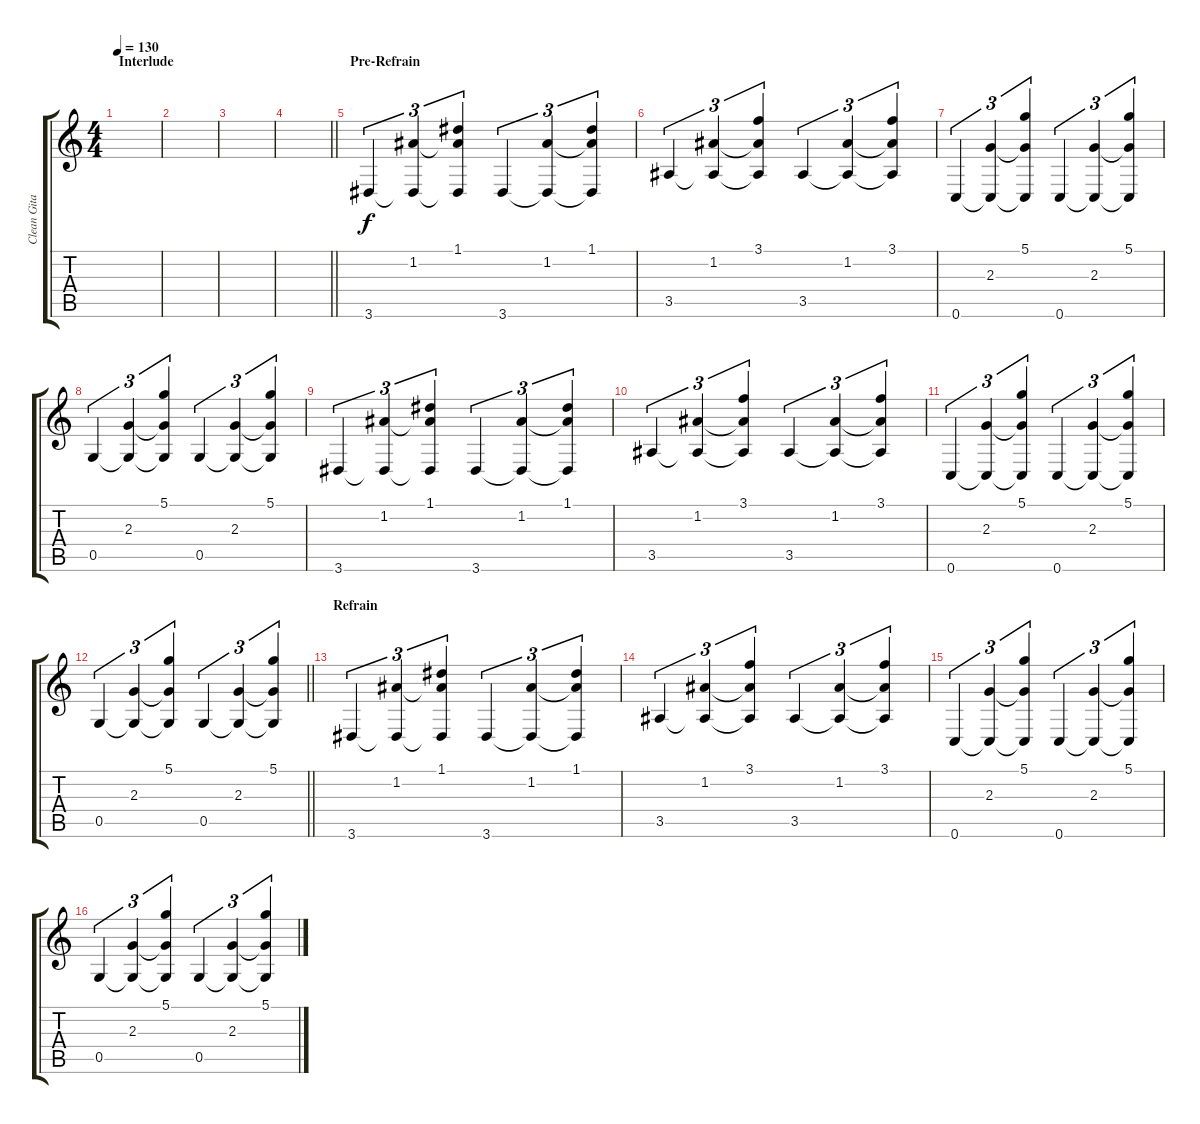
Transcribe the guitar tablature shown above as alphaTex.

\track ("Clean Gitarre" "Clean Gita") {instrument acousticguitarsteel}
\staff {score tabs}
\tuning (D4 A3 F3 C3 G2 C2) {hide}
\ts (4 4)
\section ("" "Interlude")
\tempo 130
\clef g2
\ks c
|
|
|
\barLineRight lightlight
|
\section ("" "Pre-Refrain")
3.6.4{tu (3 2)} (1.2 3.6{t}).4{tu (3 2)} (1.1 1.2{t} 3.6{t}).4{tu (3 2)} 3.6.4{tu (3 2)} (1.2 3.6{t}).4{tu (3 2)} (1.1 1.2{t} 3.6{t}).4{tu (3 2)} |
3.5.4{tu (3 2)} (1.2 3.5{t}).4{tu (3 2)} (3.1 1.2{t} 3.5{t}).4{tu (3 2)} 3.5.4{tu (3 2)} (1.2 3.5{t}).4{tu (3 2)} (3.1 1.2{t} 3.5{t}).4{tu (3 2)} |
0.6.4{tu (3 2)} (2.3 0.6{t}).4{tu (3 2)} (5.1 2.3{t} 0.6{t}).4{tu (3 2)} 0.6.4{tu (3 2)} (2.3 0.6{t}).4{tu (3 2)} (5.1 2.3{t} 0.6{t}).4{tu (3 2)} |
0.5.4{tu (3 2)} (2.3 0.5{t}).4{tu (3 2)} (5.1 2.3{t} 0.5{t}).4{tu (3 2)} 0.5.4{tu (3 2)} (2.3 0.5{t}).4{tu (3 2)} (5.1 2.3{t} 0.5{t}).4{tu (3 2)} |
3.6.4{tu (3 2)} (1.2 3.6{t}).4{tu (3 2)} (1.1 1.2{t} 3.6{t}).4{tu (3 2)} 3.6.4{tu (3 2)} (1.2 3.6{t}).4{tu (3 2)} (1.1 1.2{t} 3.6{t}).4{tu (3 2)} |
3.5.4{tu (3 2)} (1.2 3.5{t}).4{tu (3 2)} (3.1 1.2{t} 3.5{t}).4{tu (3 2)} 3.5.4{tu (3 2)} (1.2 3.5{t}).4{tu (3 2)} (3.1 1.2{t} 3.5{t}).4{tu (3 2)} |
0.6.4{tu (3 2)} (2.3 0.6{t}).4{tu (3 2)} (5.1 2.3{t} 0.6{t}).4{tu (3 2)} 0.6.4{tu (3 2)} (2.3 0.6{t}).4{tu (3 2)} (5.1 2.3{t} 0.6{t}).4{tu (3 2)} |
\barLineRight lightlight
0.5.4{tu (3 2)} (2.3 0.5{t}).4{tu (3 2)} (5.1 2.3{t} 0.5{t}).4{tu (3 2)} 0.5.4{tu (3 2)} (2.3 0.5{t}).4{tu (3 2)} (5.1 2.3{t} 0.5{t}).4{tu (3 2)} |
\section ("" "Refrain")
3.6.4{tu (3 2)} (1.2 3.6{t}).4{tu (3 2)} (1.1 1.2{t} 3.6{t}).4{tu (3 2)} 3.6.4{tu (3 2)} (1.2 3.6{t}).4{tu (3 2)} (1.1 1.2{t} 3.6{t}).4{tu (3 2)} |
3.5.4{tu (3 2)} (1.2 3.5{t}).4{tu (3 2)} (3.1 1.2{t} 3.5{t}).4{tu (3 2)} 3.5.4{tu (3 2)} (1.2 3.5{t}).4{tu (3 2)} (3.1 1.2{t} 3.5{t}).4{tu (3 2)} |
0.6.4{tu (3 2)} (2.3 0.6{t}).4{tu (3 2)} (5.1 2.3{t} 0.6{t}).4{tu (3 2)} 0.6.4{tu (3 2)} (2.3 0.6{t}).4{tu (3 2)} (5.1 2.3{t} 0.6{t}).4{tu (3 2)} |
0.5.4{tu (3 2)} (2.3 0.5{t}).4{tu (3 2)} (5.1 2.3{t} 0.5{t}).4{tu (3 2)} 0.5.4{tu (3 2)} (2.3 0.5{t}).4{tu (3 2)} (5.1 2.3{t} 0.5{t}).4{tu (3 2)}
